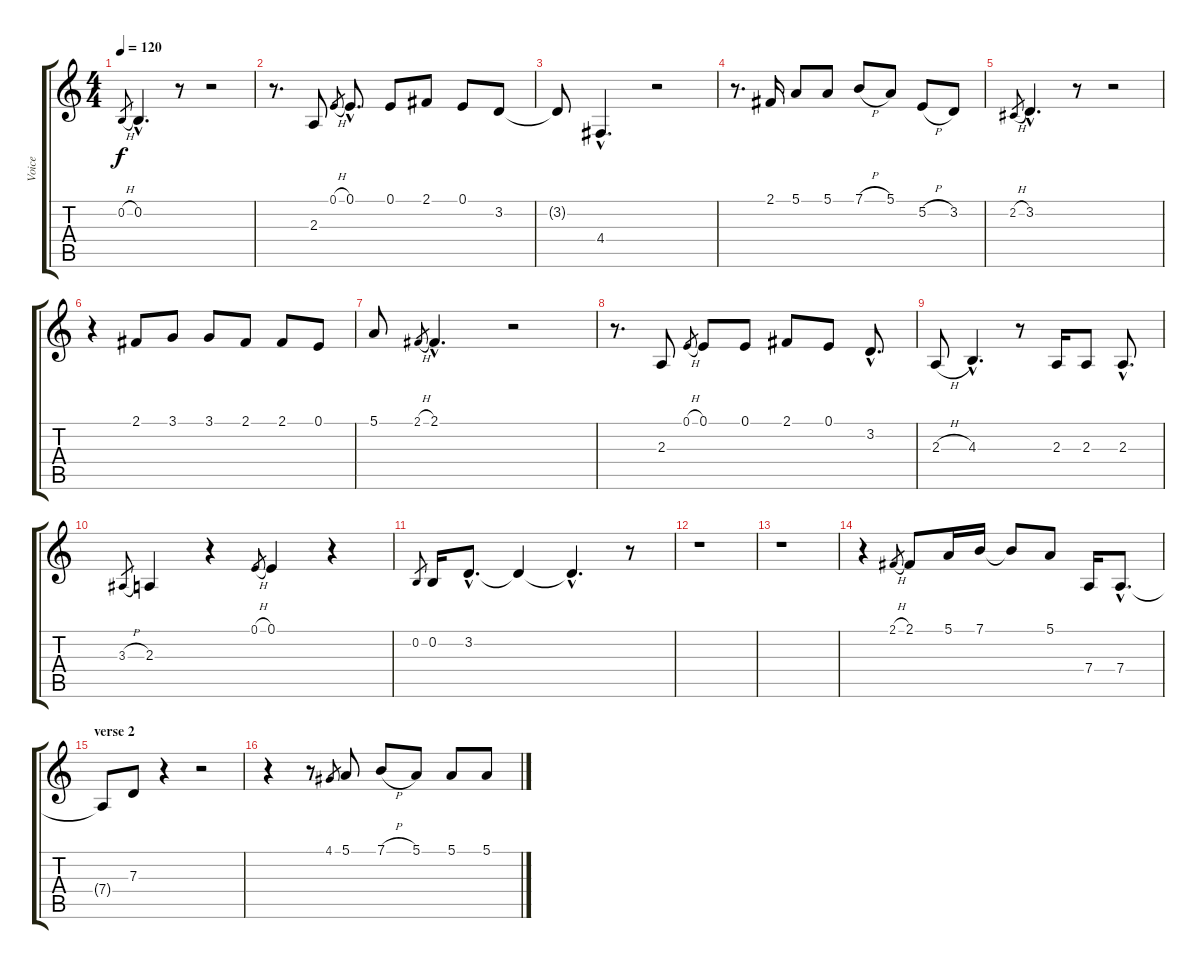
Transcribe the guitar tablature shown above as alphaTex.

\track ("Voice" "Voice") {instrument tenorsax}
\staff {score tabs}
\tuning (E4 B3 G3 D3 A2 E2) {hide}
\ts (4 4)
\tempo 120
\clef g2
\ks c
0.2{h}.8{gr dy f} 0.2{hac}.4{d} r.8 r.2 |
r.8{d} 2.3.8 0.1{h}.8{gr} 0.1{hac}.8{d} 0.1.8 2.1.8 0.1.8 3.2.8 |
3.2{t}.8 4.4{hac}.4{d} r.2 |
r.8{d} 2.1.16 5.1.8 5.1.8 7.1{h}.8 5.1.8 5.2{h}.8 3.2.8 |
2.2{h}.8{gr} 3.2{hac}.4{d} r.8 r.2 |
r.4 2.1.8 3.1.8 3.1.8 2.1.8 2.1.8 0.1.8 |
5.1.8 2.1{h}.8{gr} 2.1{hac}.4{d} r.2 |
r.8{d} 2.3.8 0.1{h}.8{gr} 0.1.8 0.1.8 2.1.8 0.1.8 3.2{hac}.8{d} |
2.3{h}.8 4.3{hac}.4{d} r.8 2.3.16 2.3.8 2.3{hac}.8{d} |
3.3{h}.8{gr} 2.3.4 r.4 0.1{h}.8{gr} 0.1.4 r.4 |
0.2.8{gr} 0.2.16 3.2{hac}.8{d} 3.2{t}.4 3.2{hac t}.4{d} r.8 |
r.1 |
r.1 |
r.4 2.1{h}.8{gr} 2.1.8 5.1.16 7.1.16 7.1{t}.8 5.1.8 7.4.16 7.4{hac}.8{d} |
\section ("" "verse 2")
7.4{t}.8 7.3.8 r.4 r.2 |
r.4 r.8 4.1.8{gr} 5.1.8 7.1{h}.8 5.1.8 5.1.8 5.1.8
